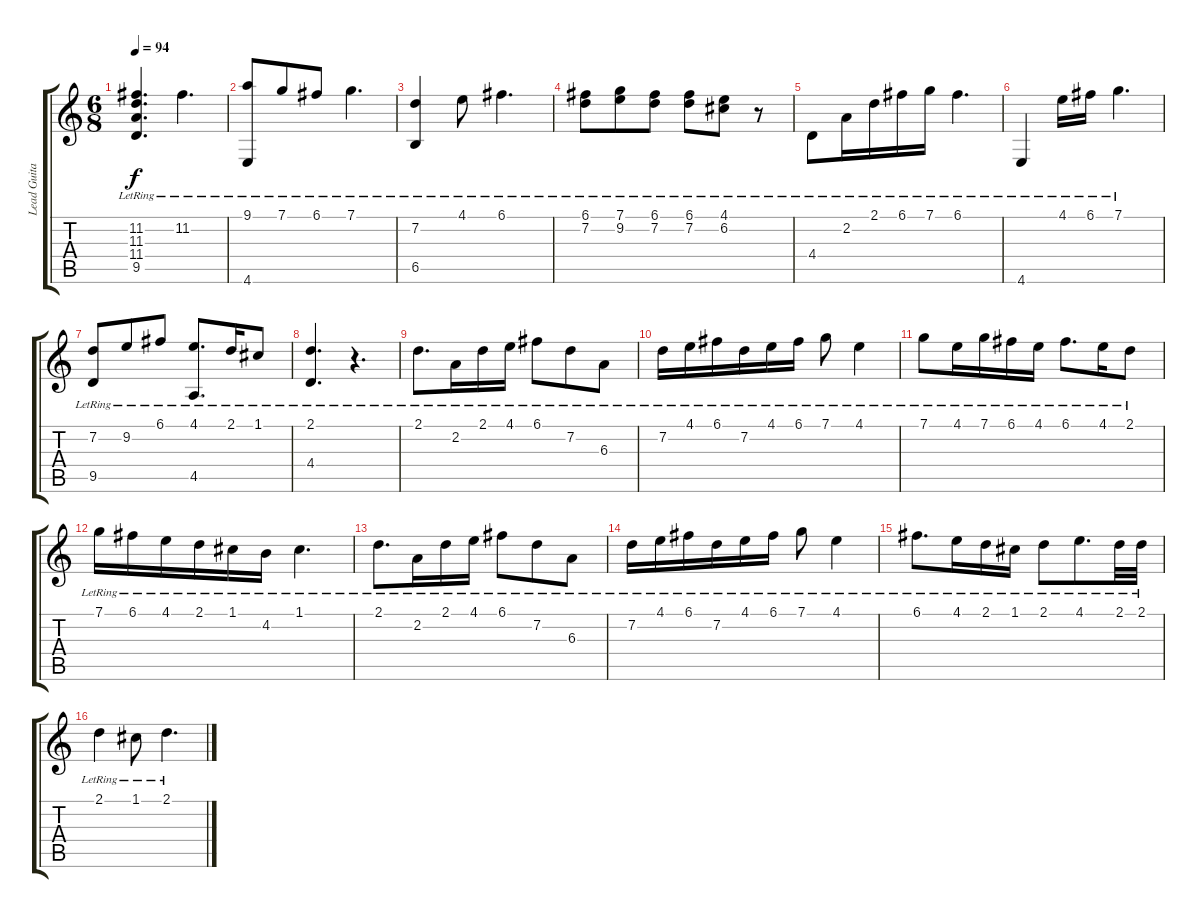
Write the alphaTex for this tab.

\track ("Lead Guitar" "Lead Guita") {instrument acousticguitarsteel}
\staff {score tabs}
\tuning (C4 G3 Eb3 Bb2 F2 C2) {hide}
\ts (6 8)
\tempo 94
\clef g2
\ks c
(11.2{lr} 11.3{lr} 11.4{lr} 9.5{lr}).4{d dy f} 11.2{lr}.4{d} |
(9.1{lr} 4.6{lr}).8 7.1{lr}.8 6.1{lr}.8 7.1{lr}.4{d} |
(7.2{lr} 6.5{lr}).4 4.1{lr}.8 6.1{lr}.4{d} |
(6.1{lr} 7.2{lr}).8 (7.1{lr} 9.2{lr}).8 (6.1{lr} 7.2{lr}).8 (6.1{lr} 7.2{lr}).8 (4.1{lr} 6.2{lr}).8 r.8 |
4.4{lr}.8 2.2{lr}.16 2.1{lr}.16 6.1{lr}.16 7.1{lr}.16 6.1{lr}.4{d} |
4.6{lr}.4 4.1{lr}.16 6.1{lr}.16 7.1{lr}.4{d} |
(7.2{lr} 9.5{lr}).8 9.2{lr}.8 6.1{lr}.8 (4.1{lr} 4.5{lr}).8{d} 2.1{lr}.16 1.1{lr}.8 |
(2.1{lr} 4.4{lr}).4{d} r.4{d} |
2.1{lr}.8{d} 2.2{lr}.16 2.1{lr}.16 4.1{lr}.16 6.1{lr}.8 7.2{lr}.8 6.3{lr}.8 |
7.2{lr}.16 4.1{lr}.16 6.1{lr}.16 7.2{lr}.16 4.1{lr}.16 6.1{lr}.16 7.1{lr}.8 4.1{lr}.4 |
7.1{lr}.8 4.1{lr}.16 7.1{lr}.16 6.1{lr}.16 4.1{lr}.16 6.1{lr}.8{d} 4.1{lr}.16 2.1{lr}.8 |
7.1{lr}.16 6.1{lr}.16 4.1{lr}.16 2.1{lr}.16 1.1{lr}.16 4.2{lr}.16 1.1{lr}.4{d} |
2.1{lr}.8{d} 2.2{lr}.16 2.1{lr}.16 4.1{lr}.16 6.1{lr}.8 7.2{lr}.8 6.3{lr}.8 |
7.2{lr}.16 4.1{lr}.16 6.1{lr}.16 7.2{lr}.16 4.1{lr}.16 6.1{lr}.16 7.1{lr}.8 4.1{lr}.4 |
6.1{lr}.8{d} 4.1{lr}.16 2.1{lr}.16 1.1{lr}.16 2.1{lr}.8 4.1{lr}.8{d} 2.1{lr}.32 2.1{lr}.32 |
2.1{lr}.4 1.1{lr}.8 2.1{lr}.4{d}
